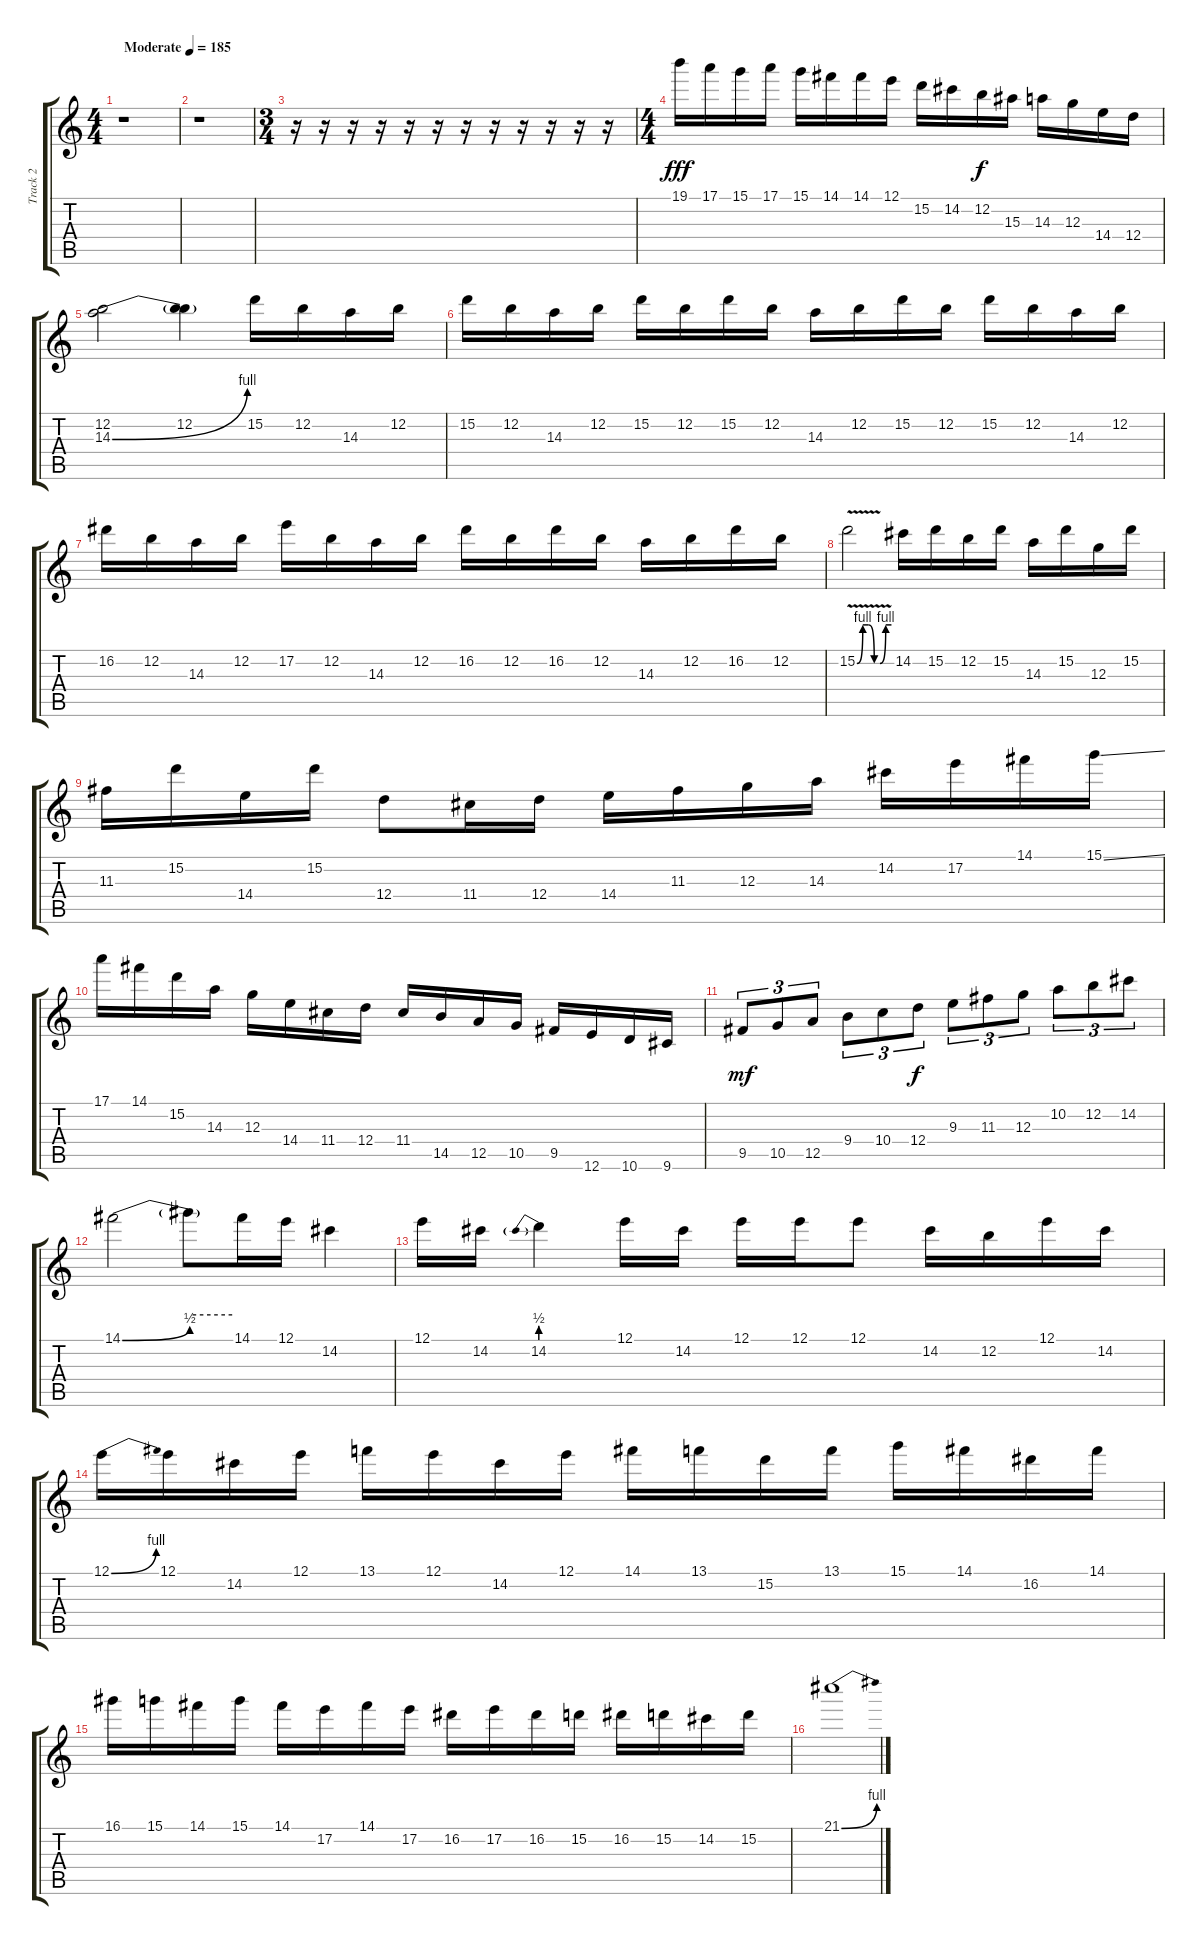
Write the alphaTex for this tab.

\track ("Track 2" "Track 2") {instrument overdrivenguitar}
\staff {score tabs}
\tuning (E4 B3 G3 D3 A2 E2) {hide}
\ts (4 4)
\tempo (185 "Moderate")
\clef g2
\ks c
r.1{dy fff instrument overdrivenguitar} |
r.1 |
\ts (3 4)
r.16 r.16 r.16 r.16 r.16 r.16 r.16 r.16 r.16 r.16 r.16 r.16 |
\ts (4 4)
19.1.16 17.1.16 15.1.16 17.1.16 15.1.16 14.1.16 14.1.16 12.1.16 15.2.16 14.2.16 12.2.16{dy f} 15.3.16 14.3.16 12.3.16 14.4.16 12.4.16 |
(12.2 14.3{be (bend 0 0 60 4)}).2 (12.2 14.3{t}).4 15.2.16 12.2.16 14.3.16 12.2.16 |
15.2.16 12.2.16 14.3.16 12.2.16 15.2.16 12.2.16 15.2.16 12.2.16 14.3.16 12.2.16 15.2.16 12.2.16 15.2.16 12.2.16 14.3.16 12.2.16 |
16.2.16 12.2.16 14.3.16 12.2.16 17.2.16 12.2.16 14.3.16 12.2.16 16.2.16 12.2.16 16.2.16 12.2.16 14.3.16 12.2.16 16.2.16 12.2.16 |
15.2{be (custom 0 0 10 4 20 4 30 0 40 0 50 4 60 4) v}.2 14.2.16 15.2.16 12.2.16 15.2.16 14.3.16 15.2.16 12.3.16 15.2.16 |
11.3.16 15.2.16 14.4.16 15.2.16 12.4.8 11.4.16 12.4.16 14.4.16 11.3.16 12.3.16 14.3.16 14.2.16 17.2.16 14.1.16 15.1{ss}.16 |
17.1.16 14.1.16 15.2.16 14.3.16 12.3.16 14.4.16 11.4.16 12.4.16 11.4.16 14.5.16 12.5.16 10.5.16 9.5.16 12.6.16 10.6.16 9.6.16 |
9.5.8{tu (3 2) dy mf} 10.5.8{tu (3 2)} 12.5.8{tu (3 2)} 9.4.8{tu (3 2)} 10.4.8{tu (3 2)} 12.4.8{tu (3 2) dy f} 9.3.8{tu (3 2)} 11.3.8{tu (3 2)} 12.3.8{tu (3 2)} 10.2.8{tu (3 2)} 12.2.8{tu (3 2)} 14.2.8{tu (3 2)} |
14.1{be (bend 0 0 60 2)}.2 14.1{be (hold 0 4 60 4) t}.8 14.1.16 12.1.16 14.2.4 |
12.1.16 14.2.16 14.2{be (prebend 0 2 60 2)}.4 12.1.16 14.2.16 12.1.16 12.1.16 12.1.8 14.2.16 12.2.16 12.1.16 14.2.16 |
12.1{be (bend 0 0 60 4)}.16 12.1.16 14.2.16 12.1.16 13.1.16 12.1.16 14.2.16 12.1.16 14.1.16 13.1.16 15.2.16 13.1.16 15.1.16 14.1.16 16.2.16 14.1.16 |
16.1.16 15.1.16 14.1.16 15.1.16 14.1.16 17.2.16 14.1.16 17.2.16 16.2.16 17.2.16 16.2.16 15.2.16 16.2.16 15.2.16 14.2.16 15.2.16 |
21.1{be (bend 0 0 60 4)}.1
